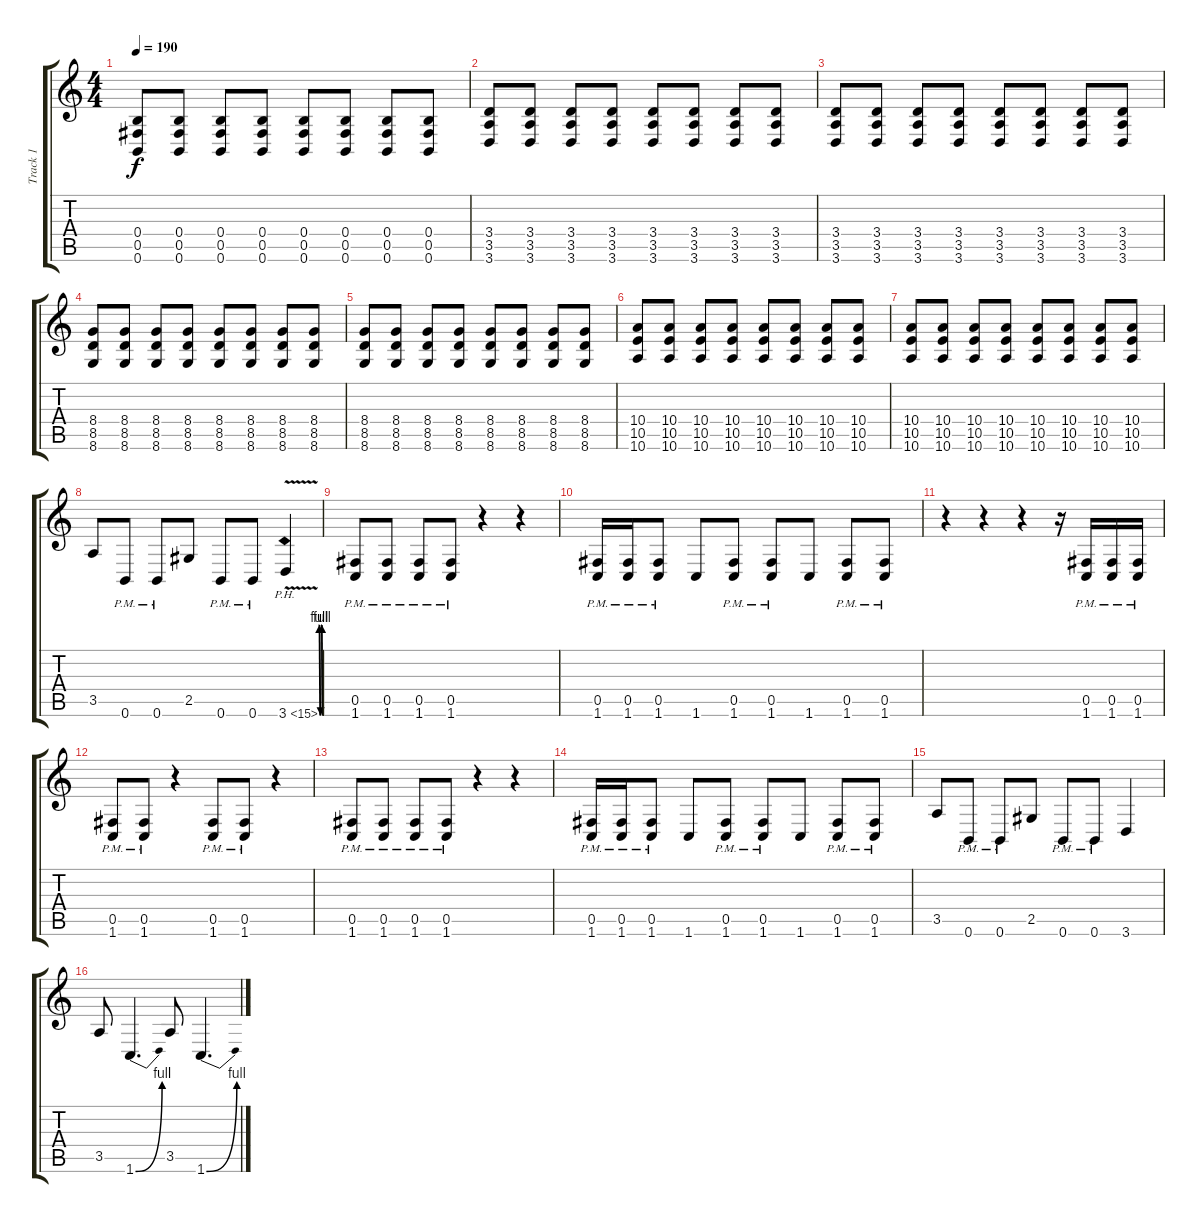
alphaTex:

\track ("Track 1" "Track 1") {instrument distortionguitar}
\staff {score tabs}
\tuning (Db4 Ab3 E3 B2 Gb2 B1) {hide}
\ts (4 4)
\tempo 190
\clef g2
\ks c
(0.4 0.5 0.6).8{dy f} (0.4 0.5 0.6).8 (0.4 0.5 0.6).8 (0.4 0.5 0.6).8 (0.4 0.5 0.6).8 (0.4 0.5 0.6).8 (0.4 0.5 0.6).8 (0.4 0.5 0.6).8 |
(3.4 3.5 3.6).8 (3.4 3.5 3.6).8 (3.4 3.5 3.6).8 (3.4 3.5 3.6).8 (3.4 3.5 3.6).8 (3.4 3.5 3.6).8 (3.4 3.5 3.6).8 (3.4 3.5 3.6).8 |
(3.4 3.5 3.6).8 (3.4 3.5 3.6).8 (3.4 3.5 3.6).8 (3.4 3.5 3.6).8 (3.4 3.5 3.6).8 (3.4 3.5 3.6).8 (3.4 3.5 3.6).8 (3.4 3.5 3.6).8 |
(8.4 8.5 8.6).8 (8.4 8.5 8.6).8 (8.4 8.5 8.6).8 (8.4 8.5 8.6).8 (8.4 8.5 8.6).8 (8.4 8.5 8.6).8 (8.4 8.5 8.6).8 (8.4 8.5 8.6).8 |
(8.4 8.5 8.6).8 (8.4 8.5 8.6).8 (8.4 8.5 8.6).8 (8.4 8.5 8.6).8 (8.4 8.5 8.6).8 (8.4 8.5 8.6).8 (8.4 8.5 8.6).8 (8.4 8.5 8.6).8 |
(10.4 10.5 10.6).8 (10.4 10.5 10.6).8 (10.4 10.5 10.6).8 (10.4 10.5 10.6).8 (10.4 10.5 10.6).8 (10.4 10.5 10.6).8 (10.4 10.5 10.6).8 (10.4 10.5 10.6).8 |
(10.4 10.5 10.6).8 (10.4 10.5 10.6).8 (10.4 10.5 10.6).8 (10.4 10.5 10.6).8 (10.4 10.5 10.6).8 (10.4 10.5 10.6).8 (10.4 10.5 10.6).8 (10.4 10.5 10.6).8 |
3.5.8 0.6{pm}.8 0.6{pm}.8 2.5.8 0.6{pm}.8 0.6{pm}.8 3.6{be (custom 0 0 10 4 20 4 30 0 40 0 50 4 60 4) ph 12 v}.4 |
(0.5{pm} 1.6{pm}).8{balance 8} (0.5{pm} 1.6{pm}).8 (0.5{pm} 1.6{pm}).8 (0.5{pm} 1.6{pm}).8 r.4 r.4 |
(0.5{pm} 1.6{pm}).16 (0.5{pm} 1.6{pm}).16 (0.5{pm} 1.6{pm}).8 1.6.8 (0.5{pm} 1.6{pm}).8 (0.5{pm} 1.6{pm}).8 1.6.8 (0.5{pm} 1.6{pm}).8 (0.5{pm} 1.6{pm}).8 |
r.4 r.4 r.4 r.16 (0.5{pm} 1.6{pm}).16 (0.5{pm} 1.6{pm}).16 (0.5{pm} 1.6{pm}).16 |
(0.5{pm} 1.6{pm}).8 (0.5{pm} 1.6{pm}).8 r.4 (0.5{pm} 1.6{pm}).8 (0.5{pm} 1.6{pm}).8 r.4 |
(0.5{pm} 1.6{pm}).8{balance 8} (0.5{pm} 1.6{pm}).8 (0.5{pm} 1.6{pm}).8 (0.5{pm} 1.6{pm}).8 r.4 r.4 |
(0.5{pm} 1.6{pm}).16 (0.5{pm} 1.6{pm}).16 (0.5{pm} 1.6{pm}).8 1.6.8 (0.5{pm} 1.6{pm}).8 (0.5{pm} 1.6{pm}).8 1.6.8 (0.5{pm} 1.6{pm}).8 (0.5{pm} 1.6{pm}).8 |
3.5.8{balance 0} 0.6{pm}.8 0.6{pm}.8 2.5.8 0.6{pm}.8 0.6{pm}.8 3.6.4 |
3.5.8 1.6{be (bend 0 0 60 4)}.4{d} 3.5.8 1.6{be (bend 0 0 60 4)}.4{d}
